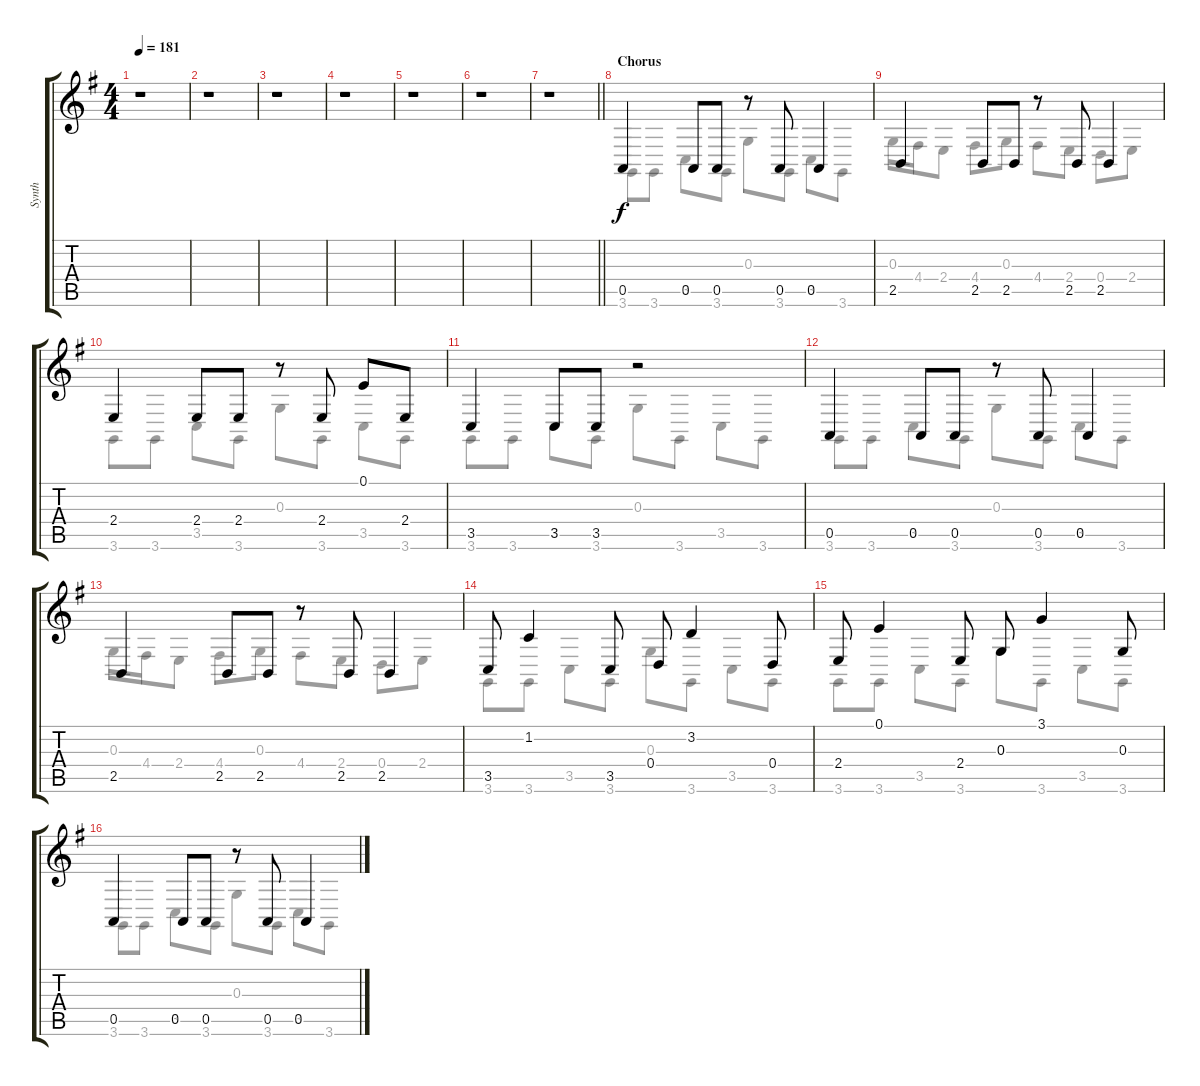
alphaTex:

\track ("Synth" "Synth") {instrument lead2sawtooth}
\staff {score tabs}
\tuning (E4 B3 G3 D3 A2 E2) {hide}
\voice
\ts (4 4)
\tempo 181
\clef g2
\ks g
r.1{dy f} |
r.1 |
r.1 |
r.1 |
r.1 |
r.1 |
\barLineRight lightlight
r.1 |
\section ("" "Chorus")
0.5.4 0.5.8 0.5.8 r.8 0.5.8 0.5.4 |
2.5.4 2.5.8 2.5.8 r.8 2.5.8 2.5.4 |
2.4.4 2.4.8 2.4.8 r.8 2.4.8 0.1.8 2.4.8 |
3.5.4 3.5.8 3.5.8 r.2 |
0.5.4 0.5.8 0.5.8 r.8 0.5.8 0.5.4 |
2.5.4 2.5.8 2.5.8 r.8 2.5.8 2.5.4 |
3.5.8 1.2.4 3.5.8 0.4.8 3.2.4 0.4.8 |
2.4.8 0.1.4 2.4.8 0.3.8 3.1.4 0.3.8 |
0.5.4 0.5.8 0.5.8 r.8 0.5.8 0.5.4
\voice
\clef g2
\ottava regular
\simile none
\ks g
|
|
|
|
|
|
\barLineRight lightlight
|
3.6.8 3.6.8 3.5.8 3.6.8 0.3.8 3.6.8 3.5.8 3.6.8 |
0.3.16 4.4.16 2.4.8 4.4.8 0.3.8 4.4.8 2.4.8 0.4.8 2.4.8 |
3.6.8 3.6.8 3.5.8 3.6.8 0.3.8 3.6.8 3.5.8 3.6.8 |
3.6.8 3.6.8 3.5.8 3.6.8 0.3.8 3.6.8 3.5.8 3.6.8 |
3.6.8 3.6.8 3.5.8 3.6.8 0.3.8 3.6.8 3.5.8 3.6.8 |
0.3.16 4.4.16 2.4.8 4.4.8 0.3.8 4.4.8 2.4.8 0.4.8 2.4.8 |
3.6.8 3.6.8 3.5.8 3.6.8 0.3.8 3.6.8 3.5.8 3.6.8 |
3.6.8 3.6.8 3.5.8 3.6.8 0.3.8 3.6.8 3.5.8 3.6.8 |
3.6.8 3.6.8 3.5.8 3.6.8 0.3.8 3.6.8 3.5.8 3.6.8
